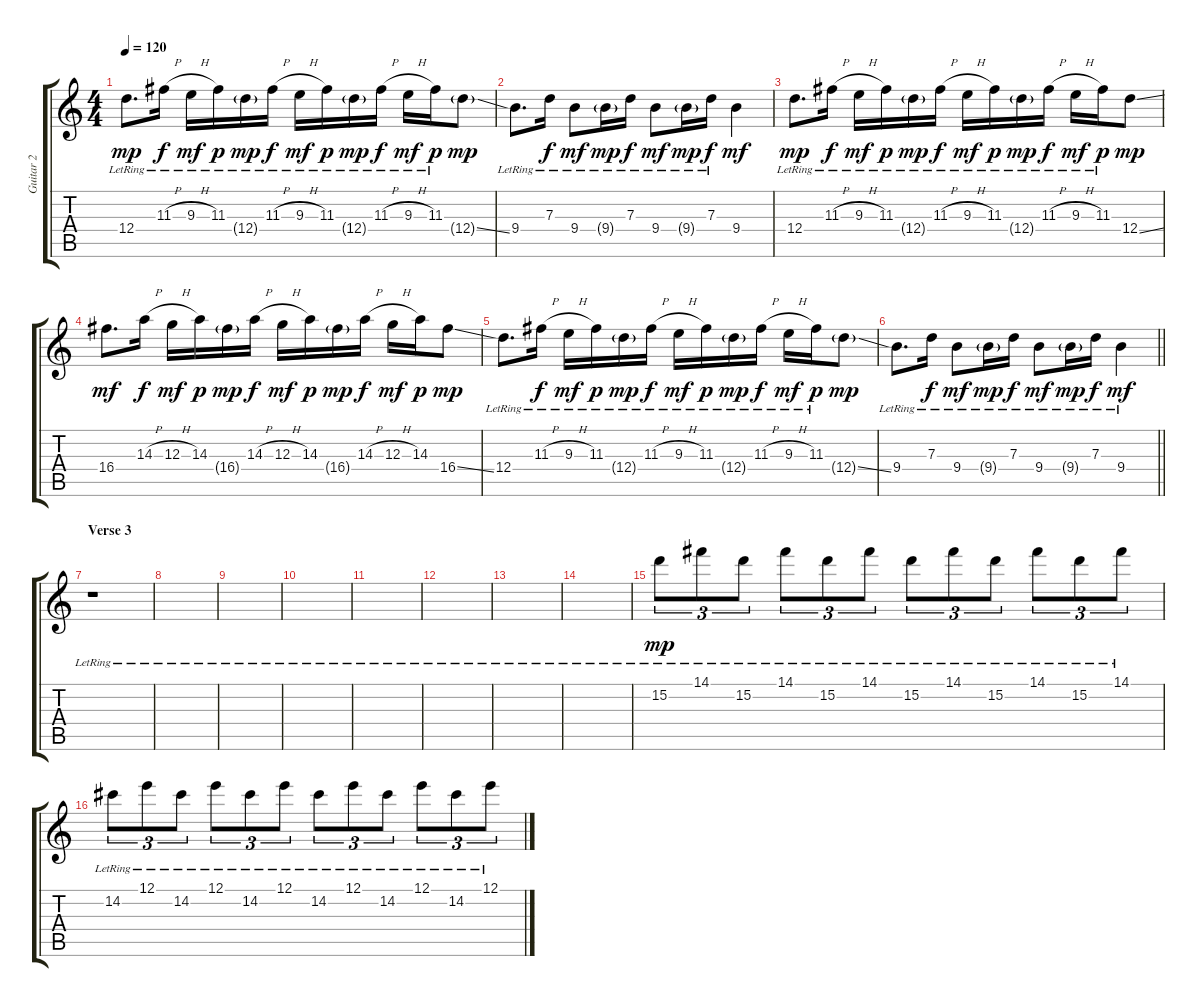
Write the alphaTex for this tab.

\track ("Guitar 2" "Guitar 2") {instrument overdrivenguitar}
\staff {score tabs}
\tuning (E4 B3 G3 D3 A2 E2) {hide}
\ts (4 4)
\tempo 120
\clef g2
\ks c
12.4{lr}.8{d dy mp} 11.3{h lr}.16{dy f} 9.3{h lr}.16{dy mf} 11.3{lr}.16{dy p} 12.4{g lr}.16{dy mp} 11.3{h lr}.16{dy f} 9.3{h lr}.16{dy mf} 11.3{lr}.16{dy p} 12.4{g lr}.16{dy mp} 11.3{h lr}.16{dy f} 9.3{h lr}.16{dy mf} 11.3{lr}.16{dy p} 12.4{ss g}.8{dy mp} |
9.4{lr}.8{d} 7.3{lr}.16{dy f} 9.4{lr}.8{dy mf} 9.4{g lr}.16{dy mp} 7.3{lr}.16{dy f} 9.4{lr}.8{dy mf} 9.4{g lr}.16{dy mp} 7.3{lr}.16{dy f} 9.4.4{dy mf} |
12.4{lr}.8{d dy mp} 11.3{h lr}.16{dy f} 9.3{h lr}.16{dy mf} 11.3{lr}.16{dy p} 12.4{g lr}.16{dy mp} 11.3{h lr}.16{dy f} 9.3{h lr}.16{dy mf} 11.3{lr}.16{dy p} 12.4{g lr}.16{dy mp} 11.3{h lr}.16{dy f} 9.3{h lr}.16{dy mf} 11.3{lr}.16{dy p} 12.4{ss}.8{dy mp} |
16.4.8{d dy mf} 14.3{h}.16{dy f} 12.3{h}.16{dy mf} 14.3.16{dy p} 16.4{g}.16{dy mp} 14.3{h}.16{dy f} 12.3{h}.16{dy mf} 14.3.16{dy p} 16.4{g}.16{dy mp} 14.3{h}.16{dy f} 12.3{h}.16{dy mf} 14.3.16{dy p} 16.4{ss}.8{dy mp} |
12.4{lr}.8{d} 11.3{h lr}.16{dy f} 9.3{h lr}.16{dy mf} 11.3{lr}.16{dy p} 12.4{g lr}.16{dy mp} 11.3{h lr}.16{dy f} 9.3{h lr}.16{dy mf} 11.3{lr}.16{dy p} 12.4{g lr}.16{dy mp} 11.3{h lr}.16{dy f} 9.3{h lr}.16{dy mf} 11.3{lr}.16{dy p} 12.4{ss g}.8{dy mp} |
\barLineRight lightlight
9.4{lr}.8{d} 7.3{lr}.16{dy f} 9.4{lr}.8{dy mf} 9.4{g lr}.16{dy mp} 7.3{lr}.16{dy f} 9.4{lr}.8{dy mf} 9.4{g lr}.16{dy mp} 7.3{lr}.16{dy f} 9.4{lr}.4{dy mf} |
\section ("" "Verse 3")
r.1 |
|
|
|
|
|
|
|
15.2{lr}.8{tu (3 2) dy mp volume 9 instrument electricguitarjazz} 14.1{lr}.8{tu (3 2)} 15.2{lr}.8{tu (3 2)} 14.1{lr}.8{tu (3 2)} 15.2{lr}.8{tu (3 2)} 14.1{lr}.8{tu (3 2)} 15.2{lr}.8{tu (3 2)} 14.1{lr}.8{tu (3 2)} 15.2{lr}.8{tu (3 2)} 14.1{lr}.8{tu (3 2)} 15.2{lr}.8{tu (3 2)} 14.1{lr}.8{tu (3 2)} |
14.2{lr}.8{tu (3 2)} 12.1{lr}.8{tu (3 2)} 14.2{lr}.8{tu (3 2)} 12.1{lr}.8{tu (3 2)} 14.2{lr}.8{tu (3 2)} 12.1{lr}.8{tu (3 2)} 14.2{lr}.8{tu (3 2)} 12.1{lr}.8{tu (3 2)} 14.2{lr}.8{tu (3 2)} 12.1{lr}.8{tu (3 2)} 14.2{lr}.8{tu (3 2)} 12.1{lr}.8{tu (3 2)}
